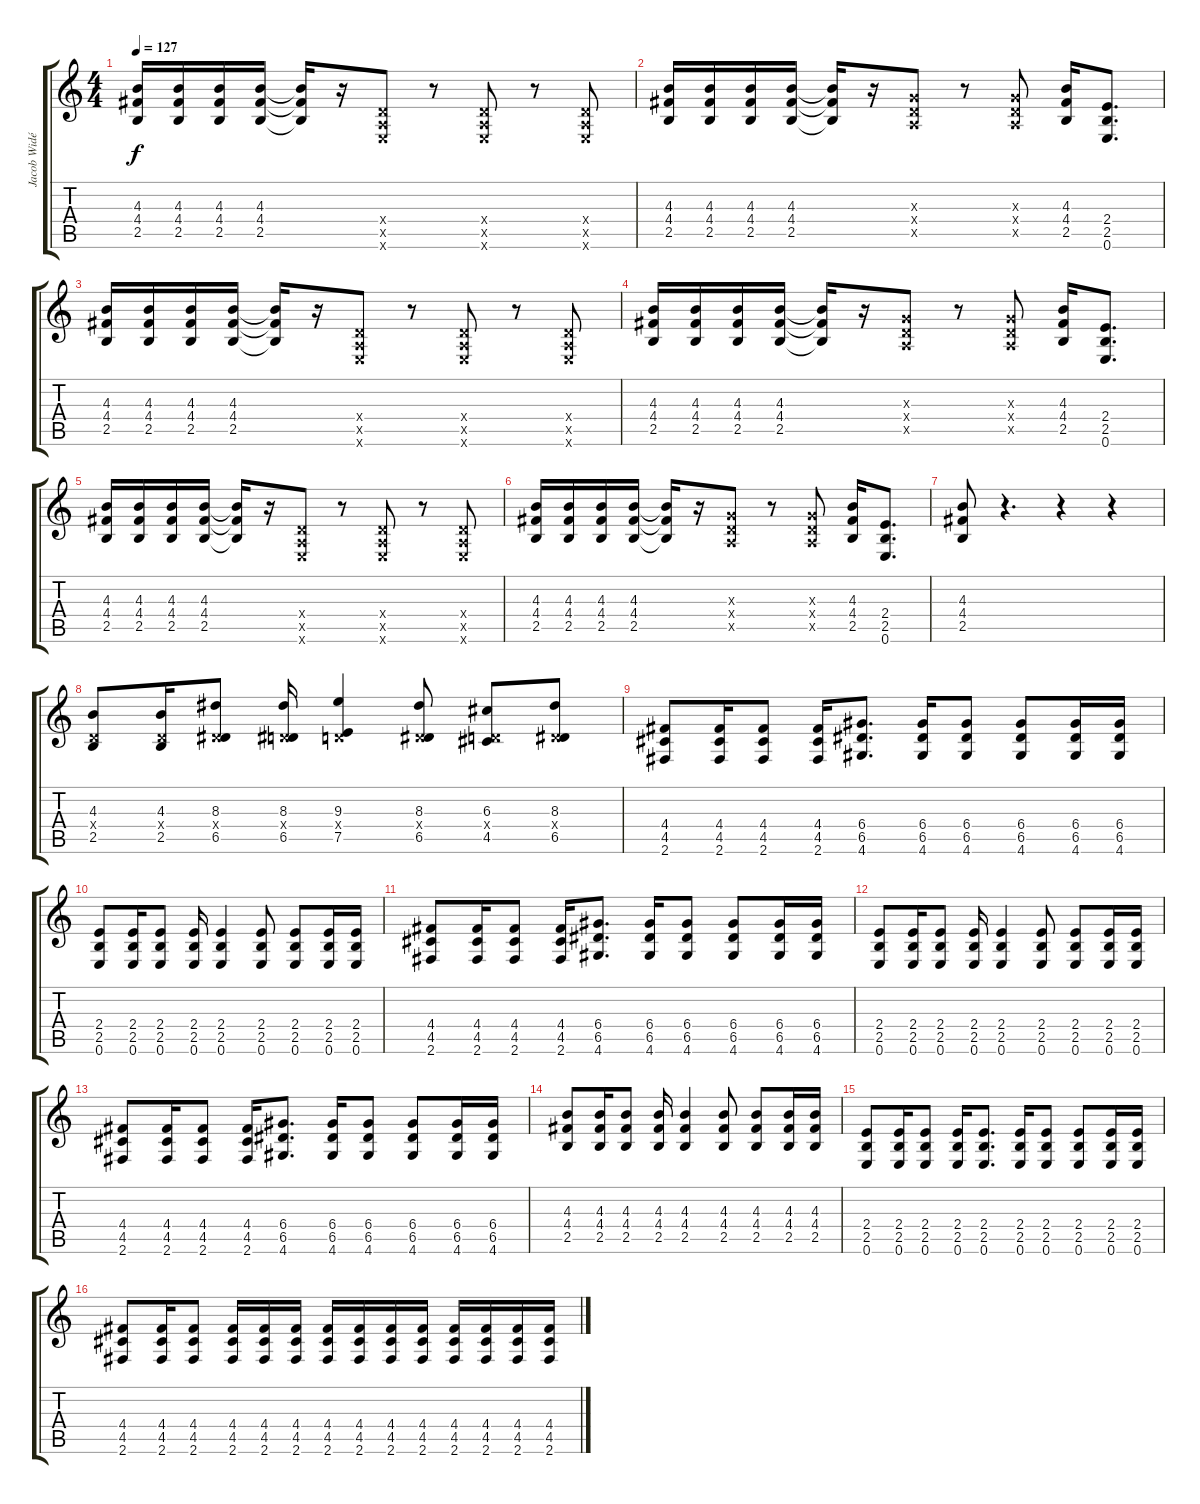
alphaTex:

\track ("Jacob Widén" "Jacob Widé") {instrument distortionguitar}
\staff {score tabs}
\tuning (E4 B3 G3 D3 A2 E2) {hide}
\ts (4 4)
\tempo 127
\clef g2
\ks c
(4.3 4.4 2.5).16{dy f} (4.3 4.4 2.5).16 (4.3 4.4 2.5).16 (4.3 4.4 2.5).16 (4.3{t} 4.4{t} 2.5{t}).16 r.16 (0.4{x} 0.5{x} 0.6{x}).8 r.8 (0.4{x} 0.5{x} 0.6{x}).8 r.8 (0.4{x} 0.5{x} 0.6{x}).8 |
(4.3 4.4 2.5).16 (4.3 4.4 2.5).16 (4.3 4.4 2.5).16 (4.3 4.4 2.5).16 (4.3{t} 4.4{t} 2.5{t}).16 r.16 (0.3{x} 0.4{x} 0.5{x}).8 r.8 (0.3{x} 0.4{x} 0.5{x}).8 (4.3 4.4 2.5).16 (2.4 2.5 0.6).8{d} |
(4.3 4.4 2.5).16 (4.3 4.4 2.5).16 (4.3 4.4 2.5).16 (4.3 4.4 2.5).16 (4.3{t} 4.4{t} 2.5{t}).16 r.16 (0.4{x} 0.5{x} 0.6{x}).8 r.8 (0.4{x} 0.5{x} 0.6{x}).8 r.8 (0.4{x} 0.5{x} 0.6{x}).8 |
(4.3 4.4 2.5).16 (4.3 4.4 2.5).16 (4.3 4.4 2.5).16 (4.3 4.4 2.5).16 (4.3{t} 4.4{t} 2.5{t}).16 r.16 (0.3{x} 0.4{x} 0.5{x}).8 r.8 (0.3{x} 0.4{x} 0.5{x}).8 (4.3 4.4 2.5).16 (2.4 2.5 0.6).8{d} |
(4.3 4.4 2.5).16 (4.3 4.4 2.5).16 (4.3 4.4 2.5).16 (4.3 4.4 2.5).16 (4.3{t} 4.4{t} 2.5{t}).16 r.16 (0.4{x} 0.5{x} 0.6{x}).8 r.8 (0.4{x} 0.5{x} 0.6{x}).8 r.8 (0.4{x} 0.5{x} 0.6{x}).8 |
(4.3 4.4 2.5).16 (4.3 4.4 2.5).16 (4.3 4.4 2.5).16 (4.3 4.4 2.5).16 (4.3{t} 4.4{t} 2.5{t}).16 r.16 (0.3{x} 0.4{x} 0.5{x}).8 r.8 (0.3{x} 0.4{x} 0.5{x}).8 (4.3 4.4 2.5).16 (2.4 2.5 0.6).8{d} |
(4.3 4.4 2.5).8 r.4{d} r.4 r.4 |
(4.3 0.4{x} 2.5).8 (4.3 0.4{x} 2.5).16 (8.3 0.4{x} 6.5).8 (8.3 0.4{x} 6.5).16 (9.3 0.4{x} 7.5).4 (8.3 0.4{x} 6.5).8 (6.3 0.4{x} 4.5).8 (8.3 0.4{x} 6.5).8 |
(4.4 4.5 2.6).8 (4.4 4.5 2.6).16 (4.4 4.5 2.6).8 (4.4 4.5 2.6).16 (6.4 6.5 4.6).8{d} (6.4 6.5 4.6).16 (6.4 6.5 4.6).8 (6.4 6.5 4.6).8 (6.4 6.5 4.6).16 (6.4 6.5 4.6).16 |
(2.4 2.5 0.6).8 (2.4 2.5 0.6).16 (2.4 2.5 0.6).8 (2.4 2.5 0.6).16 (2.4 2.5 0.6).4 (2.4 2.5 0.6).8 (2.4 2.5 0.6).8 (2.4 2.5 0.6).16 (2.4 2.5 0.6).16 |
(4.4 4.5 2.6).8 (4.4 4.5 2.6).16 (4.4 4.5 2.6).8 (4.4 4.5 2.6).16 (6.4 6.5 4.6).8{d} (6.4 6.5 4.6).16 (6.4 6.5 4.6).8 (6.4 6.5 4.6).8 (6.4 6.5 4.6).16 (6.4 6.5 4.6).16 |
(2.4 2.5 0.6).8 (2.4 2.5 0.6).16 (2.4 2.5 0.6).8 (2.4 2.5 0.6).16 (2.4 2.5 0.6).4 (2.4 2.5 0.6).8 (2.4 2.5 0.6).8 (2.4 2.5 0.6).16 (2.4 2.5 0.6).16 |
(4.4 4.5 2.6).8 (4.4 4.5 2.6).16 (4.4 4.5 2.6).8 (4.4 4.5 2.6).16 (6.4 6.5 4.6).8{d} (6.4 6.5 4.6).16 (6.4 6.5 4.6).8 (6.4 6.5 4.6).8 (6.4 6.5 4.6).16 (6.4 6.5 4.6).16 |
(4.3 4.4 2.5).8 (4.3 4.4 2.5).16 (4.3 4.4 2.5).8 (4.3 4.4 2.5).16 (4.3 4.4 2.5).4 (4.3 4.4 2.5).8 (4.3 4.4 2.5).8 (4.3 4.4 2.5).16 (4.3 4.4 2.5).16 |
(2.4 2.5 0.6).8 (2.4 2.5 0.6).16 (2.4 2.5 0.6).8 (2.4 2.5 0.6).16 (2.4 2.5 0.6).8{d} (2.4 2.5 0.6).16 (2.4 2.5 0.6).8 (2.4 2.5 0.6).8 (2.4 2.5 0.6).16 (2.4 2.5 0.6).16 |
(4.4 4.5 2.6).8 (4.4 4.5 2.6).16 (4.4 4.5 2.6).8 (4.4 4.5 2.6).16 (4.4 4.5 2.6).16 (4.4 4.5 2.6).16 (4.4 4.5 2.6).16 (4.4 4.5 2.6).16 (4.4 4.5 2.6).16 (4.4 4.5 2.6).16 (4.4 4.5 2.6).16 (4.4 4.5 2.6).16 (4.4 4.5 2.6).16 (4.4 4.5 2.6).16
